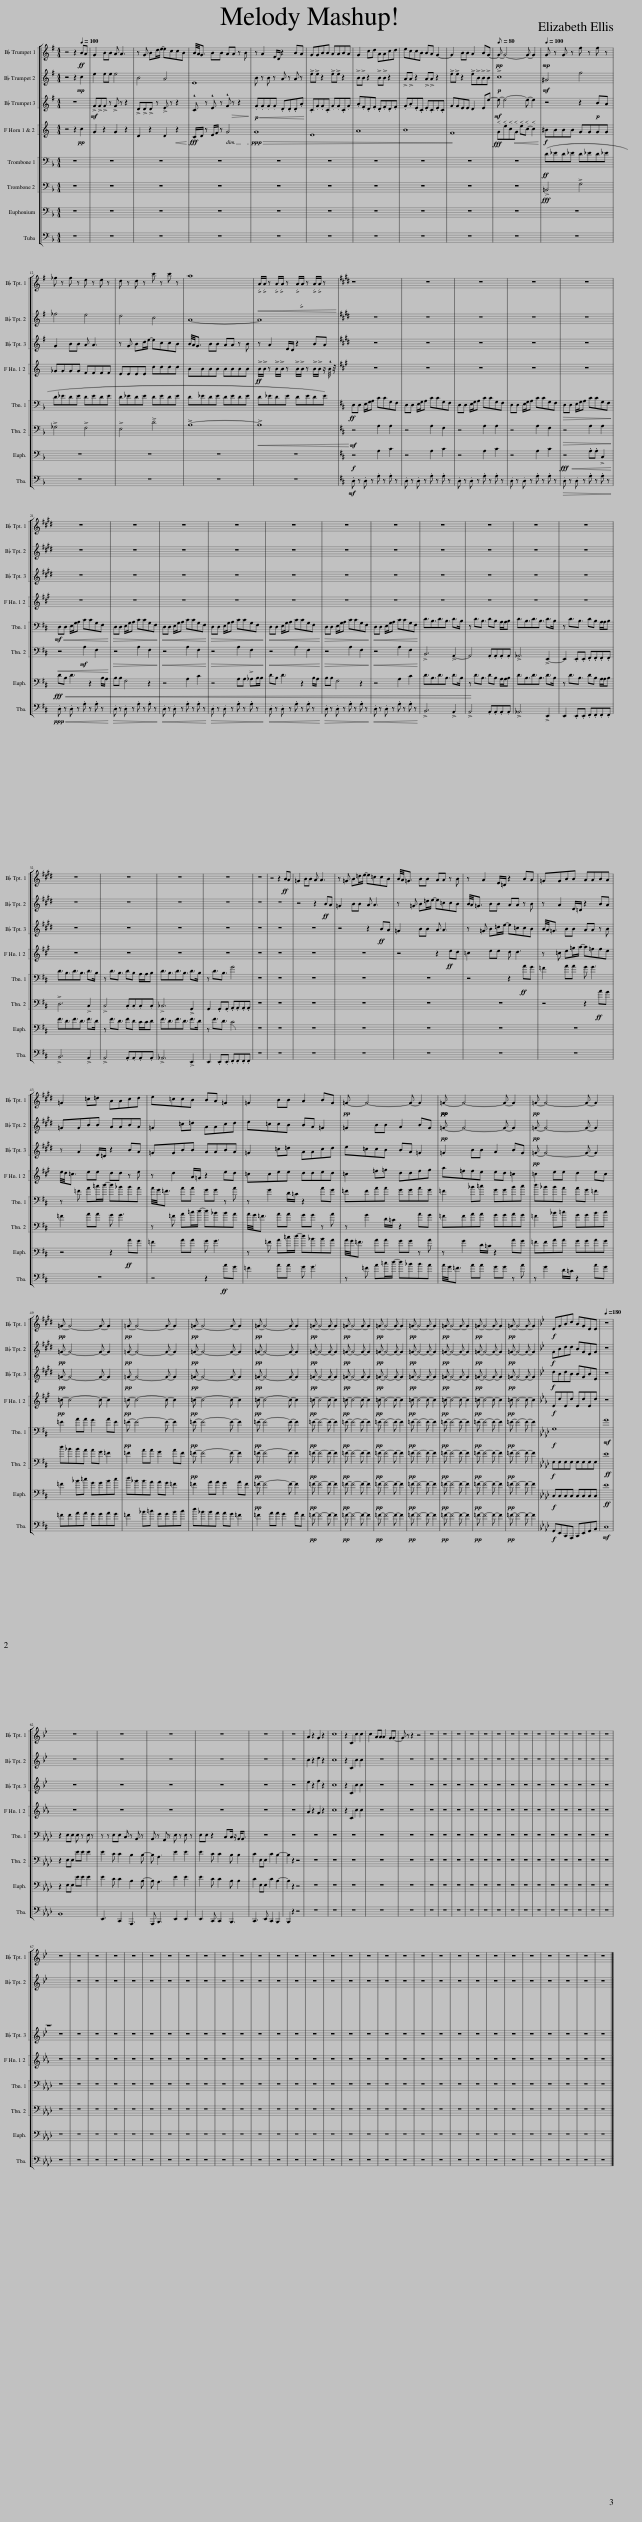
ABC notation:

X:1
%%score [ [ 1 2 3 ] 4 [ 5 6 ] 7 8 ]
L:1/8
M:4/4
I:linebreak $
K:F
V:1 treble transpose=-2
V:2 treble transpose=-2
V:3 treble transpose=-2
V:4 treble transpose=-7
V:5 bass
V:6 bass
V:7 bass
V:8 bass
V:1
[K:G] z4 z2[Q:1/4=100]!ff! BA | G2 BB A A3 | z G Bd/e/- eccB | B/4A/4G3/2 BB AA z B | z A2 E/D/ z2 BA | %5
 GGBB AABA | G2 cd AAcd | eccB BA G2- | G2 BB A2 BG- |[Q:1/8=80]!pp! G- G4- G- G2 | %10
[Q:1/4=100]!mp! G z G z f z f z |$ _f z f z e z e z | d z d z c' z c' z | a8 |!<(! .A/.A/ z .A/.A/ z .A/.A/ z .A/.A/ z!<)! | %15
[K:E] z8 | z8 | z8 | z8 | z8 |$ %20
 z8 | z8 | z8 | z8 | z8 | %25
 z8 | z8 | z8 | z8 | z8 | %30
 z8 |$ z8 | z8 | z8 | z8 | %35
 z8 | z4 z2!ff! BA | =G2 BB A A3 | z =G B=d/e/- e=ccB | B/4A/4=G3/2 BB AA z B | %40
 z A2 E/=D/ z2 BA | =GGBB AABA |$ =G2 =c=d AAcd | e=ccB BA =G2 | =G2 BB A2 BG | %45
!pp! =G- G4- G- G2 |!pp!!pp! =G- G4- G- G2 |!pp! =G- G4- G- G2 |$!pp! =G- G4- G- G2 |!pp! =G- G4- G- G2 | %50
!pp! =G- G4- G- G2 |!pp! =G- G4- G- G2 |!pp! =G- G4- G- G2 |!pp! =G- G4- G- G2 |!pp! =G- G4- G- G2 | %55
!pp! =G- G4- G- G2 |!pp! =G- G4- G- G2 |!pp! =G- G4- G- G2 |!pp! =G- G4- G- G2 |[K:Bb]!f! EGBd BGEE | %60
[Q:1/4=180] z8 |$ z8 | z8 | z8 | z8 | %65
 z8 | z8 | A2 z2 G2 z2 | c8 | z2 C2 c2 c2 | %70
 c2 AA A2 GG- | G z z2 z4 | z8 | z8 | z8 | %75
 z8 | z8 | z8 | z8 | z8 | %80
 z8 | z8 | z8 | z8 | z8 | %85
 z8 |$ z8 | z8 | z8 | z8 | %90
 z8 | z8 | z8 | z8 | z8 | %95
 z8 | z8 | z8 | z8 | z8 | %100
 z8 | z8 | z8 | z8 | z8 | %105
 z8 | z8 | z8 | z8 | z8 | %110
 z8 | z8 | z8 | z8 | z8 | %115
 z8 | z8 |] %117
V:2
[K:G] z4 z2!mp! c2 | e2 ee e4 | B4 A4 | E8 | B z B z A z A z | %5
 !>!e!>!e z2 !>!e!>!e z2 | !>!B!>!B z2 !>!B!>!B z2 | !>!A!>!A z2 !>!A!>!A z2 | !>!e!>!e z2 !>!e!>!B!>!B!>!B |!p! !>!c8 | %10
!mf! ^G4 f4 |$ _f4 e4 | d4 c4 | A8- | A8 | %15
[K:E] z8 | z8 | z8 | z8 | z8 |$ %20
 z8 | z8 | z8 | z8 | z8 | %25
 z8 | z8 | z8 | z8 | z8 | %30
 z8 |$ z8 | z8 | z8 | z8 | %35
 z8 | z8 | z4 z2!ff! BA | =G2 BB A A3 | z =G B=d/e/- e=ccB | %40
 B/4A/4=G3/2 BB AA z B | z A2 E/=D/ z2 BA |$ =GGBB AABA | =G2 =c=d AAcd | e=ccB BA =G2 | %45
 =G2 BB A2 BG |!pp! =G- G4- G- G2 |!pp! =G- G4- G- G2 |$!pp! =G- G4- G- G2 |!pp! =G- G4- G- G2 | %50
!pp! =G- G4- G- G2 |!pp! =G- G4- G- G2 |!pp! =G- G4- G- G2 |!pp! =G- G4- G- G2 |!pp! =G- G4- G- G2 | %55
!pp! =G- G4- G- G2 |!pp! =G- G4- G- G2 |!pp! =G- G4- G- G2 |!pp! =G- G4- G- G2 |[K:Bb]!f! GBdd BGEG | %60
 z8 |$ z8 | z8 | z8 | z8 | %65
 z8 | z8 | c2 z2 d2 z2 | c8 | z2 C2 c2 c2 | %70
 z8 | z8 | z8 | z8 | z8 | %75
 z8 | z8 | z8 | z8 | z8 | %80
 z8 | z8 | z8 | z8 | z8 | %85
 z8 |$ z8 | z8 | z8 | z8 | %90
 z8 | z8 | z8 | z8 | z8 | %95
 z8 | z8 | z8 | z8 | z8 | %100
 z8 | z8 | z8 | z8 | z8 | %105
 z8 | z8 | z8 | z8 | z8 | %110
 z8 | z8 | z8 | z8 | z8 | %115
 z8 | z8 |] %117
V:3
[K:G] z8 |!mf! !>!G!>!G!>!G z !>!G z z2 | !>!D!>!D!>!D z !>!E z z2 | !^!C z !^!E z !^!G!>(! z z2!>)! |!p!!<(! .G.G.G.G .D.D.D.A!<)! | %5
 .C.G.G.C .G.G.C.G | .A.F.D.F .D.F.D.F | .G.A.E.C .E.C.E.C | GGEE D2 Ee- |!mf! e- e4- e- e2 | %10
 z4 z2!p! BA |$ G2 BB A A3 | z G Bd/e/- eccB | B/4A/4G3/2 BB AA z B | z A2 E/D/ z2 BA | %15
[K:E] z8 | z8 | z8 | z8 | z8 |$ %20
 z8 | z8 | z8 | z8 | z8 | %25
 z8 | z8 | z8 | z8 | z8 | %30
 z8 |$ z8 | z8 | z8 | z8 | %35
 z8 | z8 | z8 | z4 z2!ff! BA | =G2 BB A A3 | %40
 z =G B=d/e/- e=ccB | B/4A/4=G3/2 BB AA z B |$ z A2 E/=D/ z2 BA | =GGBB AABA | =G2 =c=d AAcd | %45
 e=ccB BA =G2 | =G2 BB A2 BG |!pp! =G- G4- G- G2 |$!pp! =G- G4- G- G2 |!pp! =G- G4- G- G2 | %50
!pp! =G- G4- G- G2 |!pp! =G- G4- G- G2 |!pp! =G- G4- G- G2 |!pp! =G- G4- G- G2 |!pp! =G- G4- G- G2 | %55
!pp! =G- G4- G- G2 |!pp! =G- G4- G- G2 |!pp! =G- G4- G- G2 |!pp! =G- G4- G- G2 |[K:Bb]!f! dBdB BGBE | %60
 z8 |$ z8 | z8 | z8 | z8 | %65
 z8 | z8 | e2 z2 f2 z2 | c8 | z2 C2 c2 c2 | %70
 z8 | z8 | z8 | z8 | z8 | %75
 z8 | z8 | z8 | z8 | z8 | %80
 z8 | z8 | z8 | z8 | z8 | %85
 z8 |$ z8 | z8 | z8 | z8 | %90
 z8 | z8 | z8 | z8 | z8 | %95
 z8 | z8 | z8 | z8 | z8 | %100
 z8 | z8 | z8 | z8 | z8 | %105
 z8 | z8 | z8 | z8 | z8 | %110
 z8 | z8 | z8 | z8 | z8 | %115
 z8 | z8 |] %117
V:4
[K:C] z4 z2!pp! c2 | G2 z2 G2 z2 | D2 z2 D2!<(! z2!<)! |!fff! C/D/ z E/F/ z G4 |!ppp!!>(! G8!>)! | %5
 E8 | A8 | B8 | F8 |!fff! Gec!<(!G ec- c2!<)! | %10
!f! ^BBBB GGGG |$ _GGGG FFFF | EEEE dddd | BBBB BBBB |!ff! !>!B/!>!B/ z !>!B/!>!B/ z !>!B/!>!B/ z !>!B/!>!B/ z/ !^!B/4 z/4 | %15
[K:A] z8 | z8 | z8 | z8 | z8 |$ %20
 z8 | z8 | z8 | z8 | z8 | %25
 z8 | z8 | z8 | z8 | z8 | %30
 z8 |$ z8 | z8 | z8 | z8 | %35
 z8 | z8 | z8 | z8 | z4 z2!ff! ed | %40
 =c2 ee d d3 | z =c e=g/a/- a=ffe |$ e/4d/4=c3/2 ee dd z e | z d2 A/=G/ z2 ed | =ccee dded | %45
 =c2 =f=g ddfg | a=ffe ed =c2 | =c2 ee d2 ec |$!pp! =c- c4- c- c2 |!pp! =c- c4- c- c2 | %50
!pp! =c- c4- c- c2 |!pp! =c- c4- c- c2 |!pp! =c- c4- c- c2 |!pp! =c- c4- c- c2 |!pp! =c- c4- c- c2 | %55
!pp! =c- c4- c- c2 |!pp! =c- c4- c- c2 |!pp! =c- c4- c- c2 |!pp! =c- c4- c- c2 |[K:Eb]!f! EdEd EdEd | %60
 z8 |$ z8 | z8 | z8 | z8 | %65
 z8 | z8 | A2 z2 G2 z2 | c8 | z2 C2 c2 c2 | %70
 z8 | z8 | z8 | z8 | z8 | %75
 z8 | z8 | z8 | z8 | z8 | %80
 z8 | z8 | z8 | z8 | z8 | %85
 z8 |$ z8 | z8 | z8 | z8 | %90
 z8 | z8 | z8 | z8 | z8 | %95
 z8 | z8 | z8 | z8 | z8 | %100
 z8 | z8 | z8 | z8 | z8 | %105
 z8 | z8 | z8 | z8 | z8 | %110
 z8 | z8 | z8 | z8 | z8 | %115
 z8 | z8 |] %117
V:5
 z8 | z8 | z8 | z8 | z8 | %5
 z8 | z8 | z8 | z8 | z8 | %10
!ff! (D_ED_E D_ED_E |$ D_EDE DEDE | D_EDE DEDE | D_EDE DEDE | D_EDE DEDE) | %15
[K:D]!ff! D,D, E,/G,/A, CCG,F, | D,D, E,/G,/A, CCG,F, | D,D, E,/G,/A, CCG,F, | D,D, E,/G,/A, CCG,F, |!>(! D,D, E,/G,/A, CCG,F,!>)! |$ %20
!mf!!<(! D,D, E,/G,/A, CCG,F,!<)! |!>(! D,D, E,/G,/A, CCG,F,!>)! |!<(! D,D, E,/G,/A, CCG,F,!<)! |!>(! D,D, E,/G,/A, CCG,F,!>)! |!<(! D,D, E,/G,/A, CCG,F,!<)! | %25
!>(! D,D, E,/G,/A, CCG,F,!>)! |!<(! D,D, E,/G,/A, CCG,F,!<)! | D3/2B,3/2D3/2B,3/2 D>B, | z D3/2B,3/2 DB, A,/A,/B, | D3/2B,3/2D3/2B,3/2 D>B, | %30
 z D3/2B,3/2 DB, A,/A,/B, |$ D3/2B,3/2D3/2B,3/2 D>B, | z D3/2B,3/2 DB, A,/A,/B, | D3/2B,3/2D3/2B,3/2 D>B, | z D3/2B,3/2 G4 | %35
 z8 | z8 | z8 | z8 | z8 | %40
 z4 z2!ff! AG | =F2 AA G G3 |$ z =F A=c/d/- d_BBA | A/4G/4=F3/2 AA GG z A | z G2 D/=C/ z2 AG | %45
 =FFAA GGAG | =F2 _B=c GGBc | d_BBA AG =F2 |$ =F2 AA G2 AF |!pp! =F- F4- F- F2 | %50
!pp! =F- F4- F- F2 |!pp! =F- F4- F- F2 |!pp! =F- F4- F- F2 |!pp! =F- F4- F- F2 |!pp! =F- F4- F- F2 | %55
!pp! =F- F4- F- F2 |!pp! =F- F4- F- F2 |!pp! =F- F4- F- F2 |!pp! =F- F4- F- F2 |[K:Ab]!f! G,8 | %60
!mf! G8 |$ z2 E,E, E, z E, z | z z E,E, C, z B,, z | B,, z A,, z E, z E, z | E,E, z2 C,C,/ z/ B,,<B,, | %65
 z8 | z8 | z8 | z8 | z8 | %70
 z8 | z8 | z8 | z8 | z8 | %75
 z8 | z8 | z8 | z8 | z8 | %80
 z8 | z8 | z8 | z8 | z8 | %85
 z8 |$ z8 | z8 | z8 | z8 | %90
 z8 | z8 | z8 | z8 | z8 | %95
 z8 | z8 | z8 | z8 | z8 | %100
 z8 | z8 | z8 | z8 | z8 | %105
 z8 | z8 | z8 | z8 | z8 | %110
 z8 | z8 | z8 | z8 | z8 | %115
 z8 | z8 |] %117
V:6
 z8 | z8 | z8 | z8 | z8 | %5
 z8 | z8 | z8 | z8 | z8 | %10
!fff! !>!=B,,4 !>!G,4 |$ !>!_G,4 !>!F,4 | !>!E,4 !>!D4 | !>!B,8- |!<(! !>!B,8!<)! | %15
[K:D]!mf! z4 A,2 A,2 | z4 A,2 F,2 | z4 A,2 A,2 | z4 A,2 F,2 |!>(! z4 A,2 A,2!>)! |$ %20
!<(! z4!mf! A,2 F,2!<)! |!>(! z4 A,2 F,2!>)! |!<(! z4 A,2 F,2!<)! |!>(! z4 A,2 F,2!>)! |!<(! z4 A,2 F,2!<)! | %25
!>(! z4 A,2 F,2!>)! |!<(! z4 A,2 F,2!<)! | !>!B,,6 !>!A,,2- | A,,4 .A,,.A,,.A,,.A,, | !>!_A,,6 !>!E,,2- | %30
 E,,2 .E,,.E,, .F,,.F,,.F,,.F,, |$ !>!D,6 !>!C,2 | !>!C,4 .C,.C,.C,.C, | !>!_C,6 !>!G,,2 | G,,2 .G,,.G,, .A,,.A,,.A,,.A,, | %35
 z8 | z8 | z8 | z8 | z8 | %40
 z8 | z4 z2!ff! AG |$ =F2 AA G G3 | z =F A=c/d/- d_BBA | A/4G/4=F3/2 AA GG z A | %45
 z G2 D/=C/ z2 AG | =FFAA GGAG | =F2 _B=c GGBc |$ d_BBA AG =F2 | =F2 AA G2 AF | %50
!pp! =F- F4- F- F2 |!pp! =F- F4- F- F2 |!pp! =F- F4- F- F2 |!pp! =F- F4- F- F2 |!pp! =F- F4- F- F2 | %55
!pp! =F- F4- F- F2 |!pp! =F- F4- F- F2 |!pp! =F- F4- F- F2 |!pp! =F- F4- F- F2 |[K:Ab]!f! E,E,E,E, E,E,E,E, | %60
!ff! E8 |$ z2 E,E, EE E2 | E2 C C2 B,2 B,- | B, A,3 E2 E2 | E2 C C2 B, B,2 | %65
 C2 E,E, C2 B,2- | B,2 z2 z4 | z8 | z8 | z8 | %70
 z8 | z8 | z8 | z8 | z8 | %75
 z8 | z8 | z8 | z8 | z8 | %80
 z8 | z8 | z8 | z8 | z8 | %85
 z8 |$ z8 | z8 | z8 | z8 | %90
 z8 | z8 | z8 | z8 | z8 | %95
 z8 | z8 | z8 | z8 | z8 | %100
 z8 | z8 | z8 | z8 | z8 | %105
 z8 | z8 | z8 | z8 | z8 | %110
 z8 | z8 | z8 | z8 | z8 | %115
 z8 | z8 |] %117
V:7
 z8 | z8 | z8 | z8 | z8 | %5
 z8 | z8 | z8 | z8 | z8 | %10
 z8 |$ z8 | z8 | z8 | z8 | %15
[K:D]!f! z4 A,2 C2 | z4 A,2 C2 | z4 A,2 C2 | z4 A,2 C2 |!fff!!<(! z4 .A,.A, !>!C,2!<)! |$ %20
!fff!!<(! DB, D3 z2 B,/A,/!<)! | B,B, F,4 z2 | z4 A,2 C2 | z4 A,A, !>!_A,B,/B,/ | DB, D3 z2 B,/A,/ | %25
 B,B, F,4 z2 | z4 A,2 C2 | D3/2B,3/2D3/2B,3/2 D>B, | z D3/2B,3/2 DB, A,/A,/B, | D3/2B,3/2D3/2B,3/2 D>B, | %30
 z D3/2B,3/2 DB, A,/A,/B, |$ F3/2D3/2F3/2D3/2 F>D | z F3/2D3/2 FD C/C/D | F3/2D3/2F3/2D3/2 F>D | z F3/2D3/2 C4 | %35
 z8 | z8 | z8 | z8 | z8 | %40
 z8 | z8 |$ z4 z2!ff! AG | =F2 AA G G3 | z =F A=c/d/- d_BBA | %45
 A/4G/4=F3/2 AA GG z A | z G2 D/=C/ z2 AG | =FFAA GGAG |$ =F2 _B=c GGBc | d_BBA AG =F2 | %50
 =F2 AA G2 AF |!pp! =F- F4- F- F2 |!pp! =F- F4- F- F2 |!pp! =F- F4- F- F2 |!pp! =F- F4- F- F2 | %55
!pp! =F- F4- F- F2 |!pp! =F- F4- F- F2 |!pp! =F- F4- F- F2 |!pp! =F- F4- F- F2 |[K:Ab]!f! C,C,C,C, C,C,C,C, | %60
!ff! E8 |$ z2 E,E, EE E2 | E2 C C2 B,2 B,- | B, A,3 E2 E2 | E2 C C2 B, B,2 | %65
 C2 E,E, C2 B,2- | B,2 z2 z4 | z8 | z8 | z8 | %70
 z8 | z8 | z8 | z8 | z8 | %75
 z8 | z8 | z8 | z8 | z8 | %80
 z8 | z8 | z8 | z8 | z8 | %85
 z8 |$ z8 | z8 | z8 | z8 | %90
 z8 | z8 | z8 | z8 | z8 | %95
 z8 | z8 | z8 | z8 | z8 | %100
 z8 | z8 | z8 | z8 | z8 | %105
 z8 | z8 | z8 | z8 | z8 | %110
 z8 | z8 | z8 | z8 | z8 | %115
 z8 | z8 |] %117
V:8
 z8 | z8 | z8 | z8 | z8 | %5
 z8 | z8 | z8 | z8 | z8 | %10
 z8 |$ z8 | z8 | z8 | z8 | %15
[K:D]!mf! .D, z .D, z .A, z .A, z | .D, z .D, z .A, z .A, z | .D, z .D, z .A, z .A, z | .D, z .D, z .A, z .A, z |!>(! .D, z .D, z .A, z .A, z!>)! |$ %20
!ppp!!<(! .D, z .D, z .A, z .A, z!<)! |!>(! .D, z .D, z .A, z .A, z!>)! |!<(! .D, z .D, z .A, z .A, z!<)! |!>(! .D, z .D, z .A, z .A, z!>)! |!<(! .D, z .D, z .A, z .A, z!<)! | %25
!>(! .D, z .D, z .A, z .A, z!>)! |!<(! .D, z .D, z .A, z .A, z!<)! | !>!B,,6 !>!A,,2 | !>!A,,4 .A,,.A,,.A,,.A,, | !>!_A,,6 !>!E,,2 | %30
 E,,2 .E,,.E,, .F,,.F,,.F,,.F,, |$ !>!B,,6 !>!A,,2 | !>!A,,4 .A,,.A,,.A,,.A,, | !>!_A,,6 !>!E,,2 | E,,2 .E,,.E,, .F,,.F,,.F,,.F,, | %35
 z8 | z8 | z8 | z8 | z8 | %40
 z8 | z8 |$ z8 | z4 z2!ff! AG | =F2 AA G G3 | %45
 z =F A=c/d/- d_BBA | A/4G/4=F3/2 AA GG z A | z G2 D/=C/ z2 AG |$ =FFAA GGAG | =F2 _B=c GGBc | %50
 d_BBA AG =F2 | =F2 AA G2 AF |!pp! =F- F4- F- F2 |!pp! =F- F4- F- F2 |!pp! =F- F4- F- F2 | %55
!pp! =F- F4- F- F2 |!pp! =F- F4- F- F2 |!pp! =F- F4- F- F2 |!pp! =F- F4- F- F2 |[K:Ab]!f! G,,E,,C,,A,,, C,,E,,G,,B,, | %60
!mf! C,8 |$ B,,8 | E,,3 C,,2 A,,,3 | A,,, B,,,3 E,,2 E,,2 | E,,2 C,, C,,2 B,,,3 | %65
 C,,3 E,, C,,2 B,,,2 | B,,,2 z2 z4 | z8 | z8 | z8 | %70
 z8 | z8 | z8 | z8 | z8 | %75
 z8 | z8 | z8 | z8 | z8 | %80
 z8 | z8 | z8 | z8 | z8 | %85
 z8 |$ z8 | z8 | z8 | z8 | %90
 z8 | z8 | z8 | z8 | z8 | %95
 z8 | z8 | z8 | z8 | z8 | %100
 z8 | z8 | z8 | z8 | z8 | %105
 z8 | z8 | z8 | z8 | z8 | %110
 z8 | z8 | z8 | z8 | z8 | %115
 z8 | z8 |] %117
